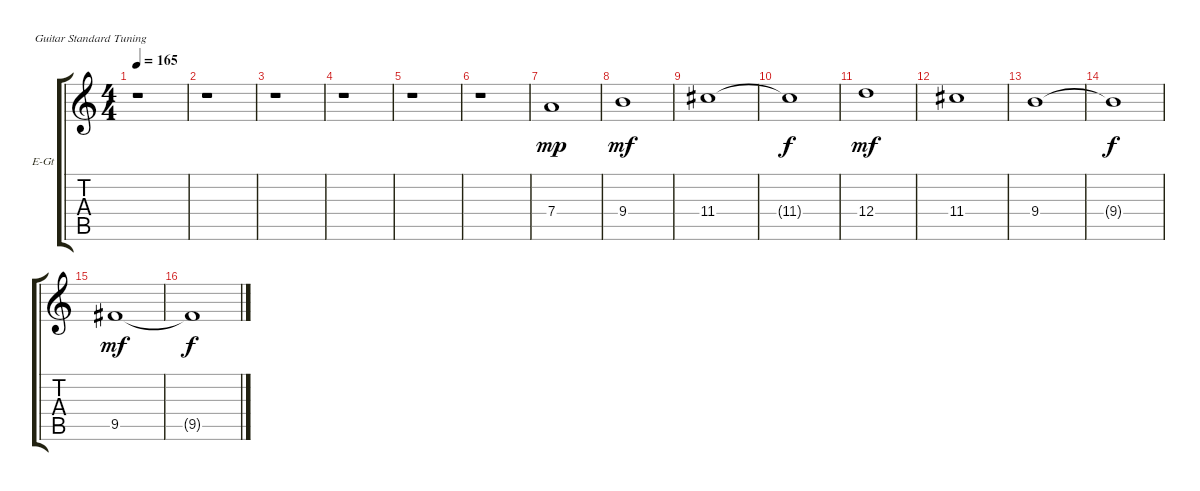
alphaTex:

\defaultSystemsLayout 4
\bracketExtendMode groupsimilarinstruments
\firstSystemTrackNameOrientation horizontal
\otherSystemsTrackNameOrientation horizontal
\track ("Electric Guitar" "E-Gt") {instrument electricguitarclean}
\staff {score tabs}
\tuning (E4 B3 G3 D3 A2 E2)
\ts (4 4)
\tempo 165
\clef g2
\ks c
r.1{dy mp} |
r.1 |
r.1 |
r.1 |
r.1 |
r.1 |
7.4.1 |
9.4.1{dy mf} |
11.4.1 |
11.4{t}.1{dy f} |
12.4.1{dy mf} |
11.4.1 |
9.4.1 |
9.4{t}.1{dy f} |
9.5.1{dy mf} |
9.5{t}.1{dy f}
